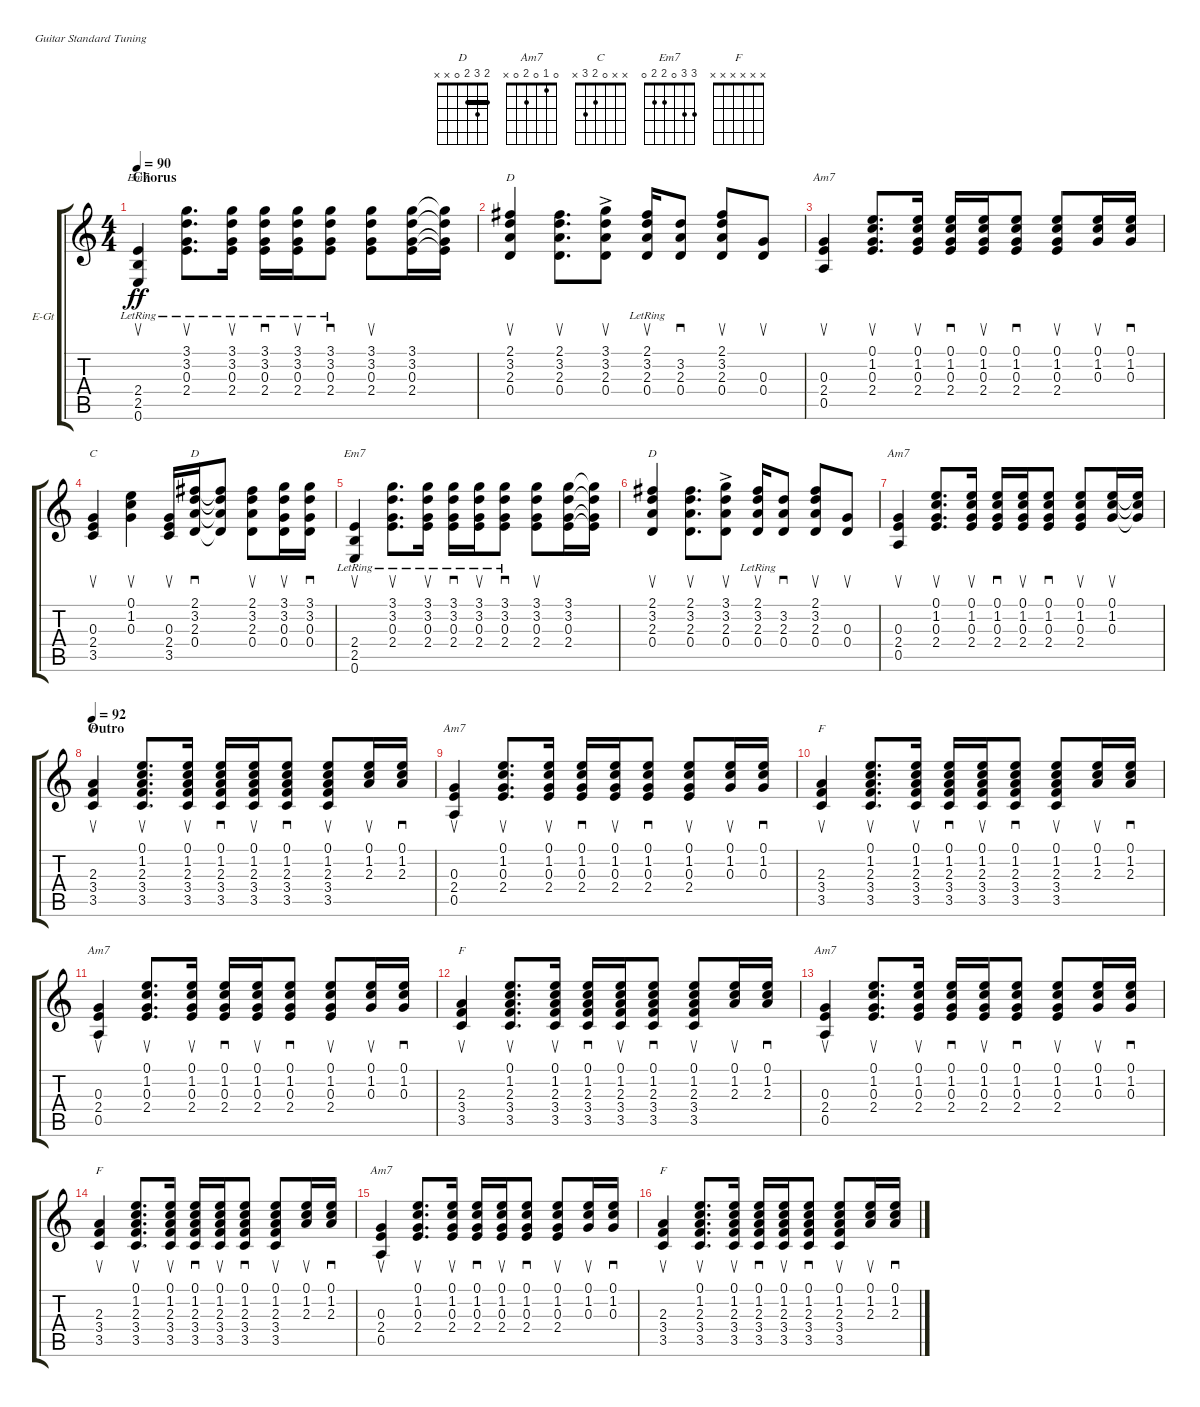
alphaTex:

\defaultSystemsLayout 4
\bracketExtendMode groupsimilarinstruments
\firstSystemTrackNameOrientation horizontal
\otherSystemsTrackNameOrientation horizontal
\track ("Rhythm Guitar" "E-Gt") {instrument overdrivenguitar}
\staff {score tabs}
\tuning (E4 B3 G3 D3 A2 E2)
\chord ("D" 2 3 2 0 x x) {barre 2}
\chord ("Am7" 0 1 0 2 0 x)
\chord ("C" x x 0 2 3 x)
\chord ("Em7" 3 3 0 2 2 0)
\chord ("F" x x x x x x)
\ts (4 4)
\section ("" "Chorus")
\tempo 90
\clef g2
\scale
0.333333
\ks c
(2.4{lr} 2.5{lr} 0.6).4{su ch "Em7" dy ff} (3.1{lr} 3.2{lr} 0.3{lr} 2.4{lr}).8{d su} (3.1{lr} 3.2{lr} 0.3{lr} 2.4{lr}).16{su} (3.1{lr} 3.2{lr} 0.3{lr} 2.4{lr}).16{sd} (3.1{lr} 3.2{lr} 0.3{lr} 2.4{lr}).16{su} (2.4{lr} 0.3{lr} 3.2{lr} 3.1).8{sd} (3.1 3.2 0.3 2.4).8{su} (3.1 3.2 0.3 2.4).16 (3.1{t} 3.2{t} 0.3{t} 2.4{t}).16 |
\scale
0.333333 (2.1 3.2 2.3 0.4).4{su ch "D"} (2.1 3.2 2.3 0.4).8{d su} (2.3 3.2 3.1{ac} 0.4).8{su} (2.1{lr} 3.2 2.3 0.4).16{su} (0.4 2.3 3.2).8{sd} (0.4 2.3 3.2 2.1).8{su} (0.3 0.4).8{su} |
\scale
0.333333 (0.3 2.4 0.5).4{su ch "Am7"} (0.1 1.2 0.3 2.4).8{d su} (0.1 1.2 0.3 2.4).16{su} (0.1 1.2 0.3 2.4).16{sd} (0.1 1.2 0.3 2.4).16{su} (0.1 1.2 0.3 2.4).8{sd} (0.1 1.2 0.3 2.4).8{su} (0.3 1.2 0.1).16{su} (1.2 0.3 0.1).16{sd} |
\scale
0.333333 (0.3 2.4 3.5).4{su ch "C"} (0.1 1.2 0.3).4{su} (0.3 2.4 3.5).16{su} (2.1 3.2 2.3 0.4).16{sd ch "D"} (2.1{t} 3.2{t} 2.3{t} 0.4{t}).8 (2.1 3.2 2.3 0.4).8{su} (3.1 3.2 0.3 0.4).16{su} (3.1 3.2 0.3 0.4).16{sd} |
\scale
0.333333 (2.4{lr} 2.5{lr} 0.6).4{su ch "Em7"} (3.1{lr} 3.2{lr} 0.3{lr} 2.4{lr}).8{d su} (3.1{lr} 3.2{lr} 0.3{lr} 2.4{lr}).16{su} (3.1{lr} 3.2{lr} 0.3{lr} 2.4{lr}).16{sd} (3.1{lr} 3.2{lr} 0.3{lr} 2.4{lr}).16{su} (2.4{lr} 0.3{lr} 3.2{lr} 3.1).8{sd} (3.1 3.2 0.3 2.4).8{su} (3.1 3.2 0.3 2.4).16 (3.1{t} 3.2{t} 0.3{t} 2.4{t}).16 |
\scale
0.333333 (2.1 3.2 2.3 0.4).4{su ch "D"} (2.1 3.2 2.3 0.4).8{d su} (2.3 3.2 3.1{ac} 0.4).8{su} (2.1{lr} 3.2 2.3 0.4).16{su} (0.4 2.3 3.2).8{sd} (0.4 2.3 3.2 2.1).8{su} (0.3 0.4).8{su} |
\scale
0.333333 (0.3 2.4 0.5).4{su ch "Am7"} (0.1 1.2 0.3 2.4).8{d su} (0.1 1.2 0.3 2.4).16{su} (0.1 1.2 0.3 2.4).16{sd} (0.1 1.2 0.3 2.4).16{su} (0.1 1.2 0.3 2.4).8{sd} (0.1 1.2 0.3 2.4).8{su} (0.3 1.2 0.1).16{su} (1.2{t} 0.3{t} 0.1{t}).16 |
\section ("" "Outro")
\tempo 92
\scale
0.333333 (2.3 3.4 3.5).4{su ch "F"} (1.2 2.3 3.4 3.5 0.1).8{d su} (1.2 2.3 3.4 3.5 0.1).16{su} (1.2 2.3 3.4 3.5 0.1).16{sd} (1.2 2.3 3.4 3.5 0.1).16{su} (1.2 2.3 3.4 3.5 0.1).8{sd} (1.2 2.3 3.4 3.5 0.1).8{su} (1.2 2.3 0.1).16{su} (1.2 2.3 0.1).16{sd} |
\scale
0.333333 (0.3 2.4 0.5).4{su ch "Am7"} (0.1 1.2 0.3 2.4).8{d su} (0.1 1.2 0.3 2.4).16{su} (0.1 1.2 0.3 2.4).16{sd} (0.1 1.2 0.3 2.4).16{su} (0.1 1.2 0.3 2.4).8{sd} (0.1 1.2 0.3 2.4).8{su} (0.3 1.2 0.1).16{su} (1.2 0.3 0.1).16{sd} |
\scale
0.333333 (2.3 3.4 3.5).4{su ch "F"} (1.2 2.3 3.4 3.5 0.1).8{d su} (1.2 2.3 3.4 3.5 0.1).16{su} (1.2 2.3 3.4 3.5 0.1).16{sd} (1.2 2.3 3.4 3.5 0.1).16{su} (1.2 2.3 3.4 3.5 0.1).8{sd} (1.2 2.3 3.4 3.5 0.1).8{su} (1.2 2.3 0.1).16{su} (1.2 2.3 0.1).16{sd} |
\scale
0.333333 (0.3 2.4 0.5).4{su ch "Am7"} (0.1 1.2 0.3 2.4).8{d su} (0.1 1.2 0.3 2.4).16{su} (0.1 1.2 0.3 2.4).16{sd} (0.1 1.2 0.3 2.4).16{su} (0.1 1.2 0.3 2.4).8{sd} (0.1 1.2 0.3 2.4).8{su} (0.3 1.2 0.1).16{su} (1.2 0.3 0.1).16{sd} |
\scale
0.333333 (2.3 3.4 3.5).4{su ch "F"} (1.2 2.3 3.4 3.5 0.1).8{d su} (1.2 2.3 3.4 3.5 0.1).16{su} (1.2 2.3 3.4 3.5 0.1).16{sd} (1.2 2.3 3.4 3.5 0.1).16{su} (1.2 2.3 3.4 3.5 0.1).8{sd} (1.2 2.3 3.4 3.5 0.1).8{su} (1.2 2.3 0.1).16{su} (1.2 2.3 0.1).16{sd} |
\scale
0.333333 (0.3 2.4 0.5).4{su ch "Am7"} (0.1 1.2 0.3 2.4).8{d su} (0.1 1.2 0.3 2.4).16{su} (0.1 1.2 0.3 2.4).16{sd} (0.1 1.2 0.3 2.4).16{su} (0.1 1.2 0.3 2.4).8{sd} (0.1 1.2 0.3 2.4).8{su} (0.3 1.2 0.1).16{su} (1.2 0.3 0.1).16{sd} |
\scale
0.333333 (2.3 3.4 3.5).4{su ch "F"} (1.2 2.3 3.4 3.5 0.1).8{d su} (1.2 2.3 3.4 3.5 0.1).16{su} (1.2 2.3 3.4 3.5 0.1).16{sd} (1.2 2.3 3.4 3.5 0.1).16{su} (1.2 2.3 3.4 3.5 0.1).8{sd} (1.2 2.3 3.4 3.5 0.1).8{su} (1.2 2.3 0.1).16{su} (1.2 2.3 0.1).16{sd} |
\scale
0.333333 (0.3 2.4 0.5).4{su ch "Am7"} (0.1 1.2 0.3 2.4).8{d su} (0.1 1.2 0.3 2.4).16{su} (0.1 1.2 0.3 2.4).16{sd} (0.1 1.2 0.3 2.4).16{su} (0.1 1.2 0.3 2.4).8{sd} (0.1 1.2 0.3 2.4).8{su} (0.3 1.2 0.1).16{su} (1.2 0.3 0.1).16{sd} |
\scale
0.333333 (2.3 3.4 3.5).4{su ch "F"} (1.2 2.3 3.4 3.5 0.1).8{d su} (1.2 2.3 3.4 3.5 0.1).16{su} (1.2 2.3 3.4 3.5 0.1).16{sd} (1.2 2.3 3.4 3.5 0.1).16{su} (1.2 2.3 3.4 3.5 0.1).8{sd} (1.2 2.3 3.4 3.5 0.1).8{su} (1.2 2.3 0.1).16{su} (1.2 2.3 0.1).16{sd}
